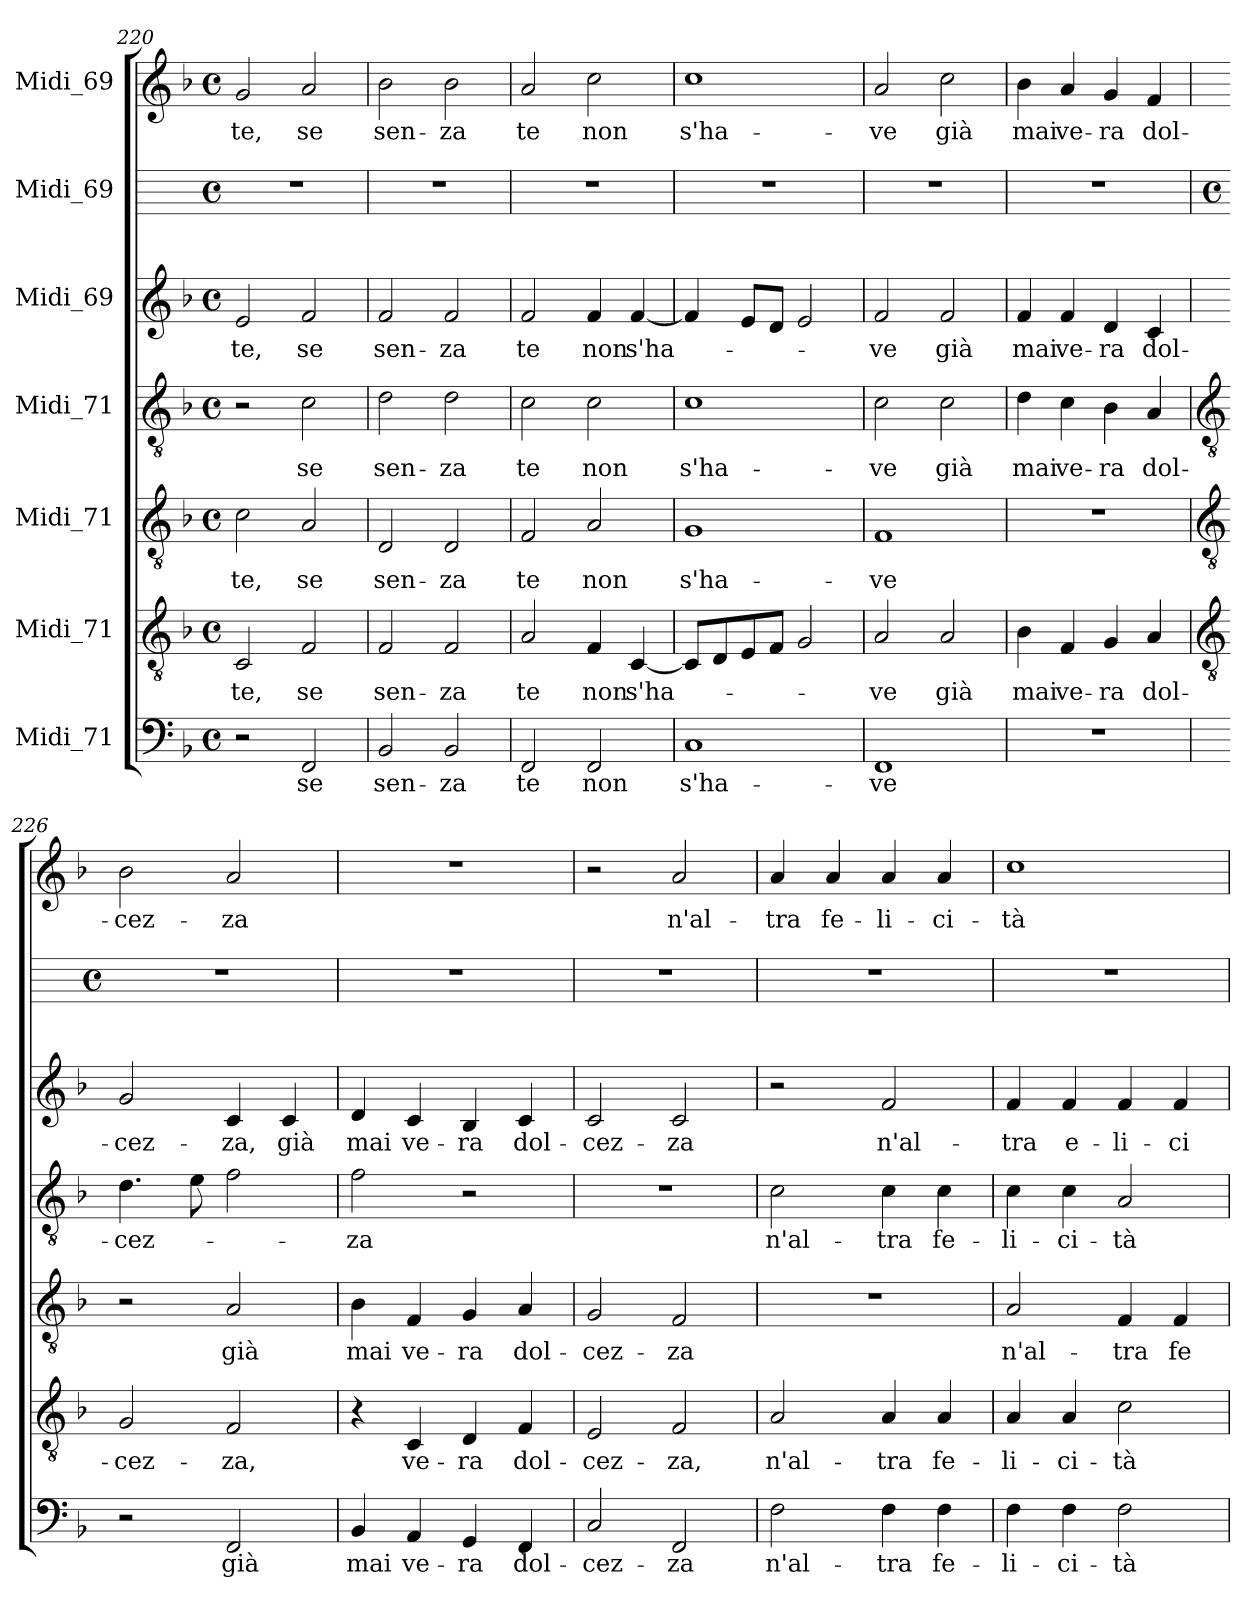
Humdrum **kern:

**kern	**text	**kern	**text	**kern	**text	**kern	**text	**kern	**text	**kern	**kern	**text
*part7	*part7	*part6	*part6	*part5	*part5	*part4	*part4	*part3	*part3	*part2	*part1	*part1
*staff7	*staff7	*staff6	*staff6	*staff5	*staff5	*staff4	*staff4	*staff3	*staff3	*staff2	*staff1	*staff1
*I"Midi_71	*	*I"Midi_71	*	*I"Midi_71	*	*I"Midi_71	*	*I"Midi_69	*	*I"Midi_69	*I"Midi_69	*
!!LO:LB:g=z
*clefF4	*	*clefGv2	*	*clefGv2	*	*clefGv2	*	*clefG2	*	*	*clefG2	*
*k[b-]	*	*k[b-]	*	*k[b-]	*	*k[b-]	*	*k[b-]	*	*	*k[b-]	*
*F:	*	*F:	*	*F:	*	*F:	*	*F:	*	*	*F:	*
*M4/4	*	*M4/4	*	*M4/4	*	*M4/4	*	*M4/4	*	*M4/4	*M4/4	*
*met(c)	*	*met(c)	*	*met(c)	*	*met(c)	*	*met(c)	*	*met(c)	*met(c)	*
=220	=220	=220	=220	=220	=220	=220	=220	=220	=220	=220	=220	=220
!	!	!	!LO:LY:b	!	!LO:LY:b	!	!	!	!LO:LY:b	!	!	!LO:LY:b
2r	.	2C	te,	2c	te,	2r	.	2e	te,	1r	2g	te,
!	!LO:LY:b	!	!LO:LY:b	!	!LO:LY:b	!	!LO:LY:b	!	!LO:LY:b	!	!	!LO:LY:b
2FF	se	2F	se	2A	se	2c	se	2f	se	.	2a	se
=221	=221	=221	=221	=221	=221	=221	=221	=221	=221	=221	=221	=221
!	!LO:LY:b	!	!LO:LY:b	!	!LO:LY:b	!	!LO:LY:b	!	!LO:LY:b	!	!	!LO:LY:b
2BB-	sen-	2F	sen-	2D	sen-	2d	sen-	2f	sen-	1r	2b-	sen-
!	!LO:LY:b	!	!LO:LY:b	!	!LO:LY:b	!	!LO:LY:b	!	!LO:LY:b	!	!	!LO:LY:b
2BB-	-za	2F	-za	2D	-za	2d	-za	2f	-za	.	2b-	-za
=222	=222	=222	=222	=222	=222	=222	=222	=222	=222	=222	=222	=222
!	!LO:LY:b	!	!LO:LY:b	!	!LO:LY:b	!	!LO:LY:b	!	!LO:LY:b	!	!	!LO:LY:b
2FF	te	2A	te	2F	te	2c	te	2f	te	1r	2a	te
!	!LO:LY:b	!	!LO:LY:b	!	!LO:LY:b	!	!LO:LY:b	!	!LO:LY:b	!	!	!LO:LY:b
2FF	non	4F	non	2A	non	2c	non	4f	non	.	2cc	non
!	!	!	!LO:LY:b	!	!	!	!	!	!LO:LY:b	!	!	!
.	.	[4C	s'ha-	.	.	.	.	[4f	s'ha-	.	.	.
=223	=223	=223	=223	=223	=223	=223	=223	=223	=223	=223	=223	=223
!	!LO:LY:b	!	!	!	!LO:LY:b	!	!LO:LY:b	!	!	!	!	!LO:LY:b
1C	s'ha-	8CL]	.	1G	s'ha-	1c	s'ha-	4f]	.	1r	1cc	s'ha-
.	.	8D	.	.	.	.	.	.	.	.	.	.
.	.	8E	.	.	.	.	.	8eL	.	.	.	.
.	.	8FJ	.	.	.	.	.	8dJ	.	.	.	.
.	.	2G	.	.	.	.	.	2e	.	.	.	.
=224	=224	=224	=224	=224	=224	=224	=224	=224	=224	=224	=224	=224
!	!LO:LY:b	!	!LO:LY:b	!	!LO:LY:b	!	!LO:LY:b	!	!LO:LY:b	!	!	!LO:LY:b
1FF	-ve	2A	-ve	1F	-ve	2c	-ve	2f	-ve	1r	2a	-ve
!	!	!	!LO:LY:b	!	!	!	!LO:LY:b	!	!LO:LY:b	!	!	!LO:LY:b
.	.	2A	già	.	.	2c	già	2f	già	.	2cc	già
=225	=225	=225	=225	=225	=225	=225	=225	=225	=225	=225	=225	=225
!	!	!	!LO:LY:b	!	!	!	!LO:LY:b	!	!LO:LY:b	!	!	!LO:LY:b
1r	.	4B-	mai	1r	.	4d	mai	4f	mai	1r	4b-	mai
!	!	!	!LO:LY:b	!	!	!	!LO:LY:b	!	!LO:LY:b	!	!	!LO:LY:b
.	.	4F	ve-	.	.	4c	ve-	4f	ve-	.	4a	ve-
!	!	!	!LO:LY:b	!	!	!	!LO:LY:b	!	!LO:LY:b	!	!	!LO:LY:b
.	.	4G	-ra	.	.	4B-	-ra	4d	-ra	.	4g	-ra
!	!	!	!LO:LY:b	!	!	!	!LO:LY:b	!	!LO:LY:b	!	!	!LO:LY:b
.	.	4A	dol-	.	.	4A	dol-	4c	dol-	.	4f	dol-
!!LO:LB:g=z
=226	=226	=226	=226	=226	=226	=226	=226	=226	=226	=226	=226	=226
*	*	*clefGv2	*	*clefGv2	*	*clefGv2	*	*	*	*	*	*
*	*	*	*	*	*	*	*	*	*	*M4/4	*	*
*	*	*	*	*	*	*	*	*	*	*met(c)	*	*
!	!	!	!LO:LY:b	!	!	!	!LO:LY:b	!	!LO:LY:b	!	!	!LO:LY:b
2r	.	2G	-cez-	2r	.	4.d	-cez-	2g	-cez-	1r	2b-	-cez-
.	.	.	.	.	.	8e	.	.	.	.	.	.
!	!LO:LY:b	!	!LO:LY:b	!	!LO:LY:b	!	!	!	!LO:LY:b	!	!	!LO:LY:b
2FF	già	2F	-za,	2A	già	2f	.	4c	-za,	.	2a	-za
!	!	!	!	!	!	!	!	!	!LO:LY:b	!	!	!
.	.	.	.	.	.	.	.	4c	già	.	.	.
=227	=227	=227	=227	=227	=227	=227	=227	=227	=227	=227	=227	=227
!	!LO:LY:b	!	!	!	!LO:LY:b	!	!LO:LY:b	!	!LO:LY:b	!	!	!
4BB-	mai	4r	.	4B-	mai	2f	-za	4d	mai	1r	1r	.
!	!LO:LY:b	!	!LO:LY:b	!	!LO:LY:b	!	!	!	!LO:LY:b	!	!	!
4AA	ve-	4C	ve-	4F	ve-	.	.	4c	ve-	.	.	.
!	!LO:LY:b	!	!LO:LY:b	!	!LO:LY:b	!	!	!	!LO:LY:b	!	!	!
4GG	-ra	4D	-ra	4G	-ra	2r	.	4B-	-ra	.	.	.
!	!LO:LY:b	!	!LO:LY:b	!	!LO:LY:b	!	!	!	!LO:LY:b	!	!	!
4FF	dol-	4F	dol-	4A	dol-	.	.	4c	dol-	.	.	.
=228	=228	=228	=228	=228	=228	=228	=228	=228	=228	=228	=228	=228
!	!LO:LY:b	!	!LO:LY:b	!	!LO:LY:b	!	!	!	!LO:LY:b	!	!	!
2C	-cez-	2E	-cez-	2G	-cez-	1r	.	2c	-cez-	1r	2r	.
!	!LO:LY:b	!	!LO:LY:b	!	!LO:LY:b	!	!	!	!LO:LY:b	!	!	!LO:LY:b
2FF	-za	2F	-za,	2F	-za	.	.	2c	-za	.	2a	n'al-
=229	=229	=229	=229	=229	=229	=229	=229	=229	=229	=229	=229	=229
!	!LO:LY:b	!	!LO:LY:b	!	!	!	!LO:LY:b	!	!	!	!	!LO:LY:b
2F	n'al-	2A	n'al-	1r	.	2c	n'al-	2r	.	1r	4a	-tra
!	!	!	!	!	!	!	!	!	!	!	!	!LO:LY:b
.	.	.	.	.	.	.	.	.	.	.	4a	fe-
!	!LO:LY:b	!	!LO:LY:b	!	!	!	!LO:LY:b	!	!LO:LY:b	!	!	!LO:LY:b
4F	-tra	4A	-tra	.	.	4c	-tra	2f	n'al-	.	4a	-li-
!	!LO:LY:b	!	!LO:LY:b	!	!	!	!LO:LY:b	!	!	!	!	!LO:LY:b
4F	fe-	4A	fe-	.	.	4c	fe-	.	.	.	4a	-ci-
=230	=230	=230	=230	=230	=230	=230	=230	=230	=230	=230	=230	=230
!	!LO:LY:b	!	!LO:LY:b	!	!LO:LY:b	!	!LO:LY:b	!	!LO:LY:b	!	!	!LO:LY:b
4F	-li-	4A	-li-	2A	n'al-	4c	-li-	4f	-tra	1r	1cc	-tà
!	!LO:LY:b	!	!LO:LY:b	!	!	!	!LO:LY:b	!	!LO:LY:b	!	!	!
4F	-ci-	4A	-ci-	.	.	4c	-ci-	4f	e-	.	.	.
!	!LO:LY:b	!	!LO:LY:b	!	!LO:LY:b	!	!LO:LY:b	!	!LO:LY:b	!	!	!
2F	-tà	2c	-tà	4F	-tra	2A	-tà	4f	-li-	.	.	.
!	!	!	!	!	!LO:LY:b	!	!	!	!LO:LY:b	!	!	!
.	.	.	.	4F	fe-	.	.	4f	-ci-	.	.	.
=	=	=	=	=	=	=	=	=	=	=	=	=
*-	*-	*-	*-	*-	*-	*-	*-	*-	*-	*-	*-	*-
